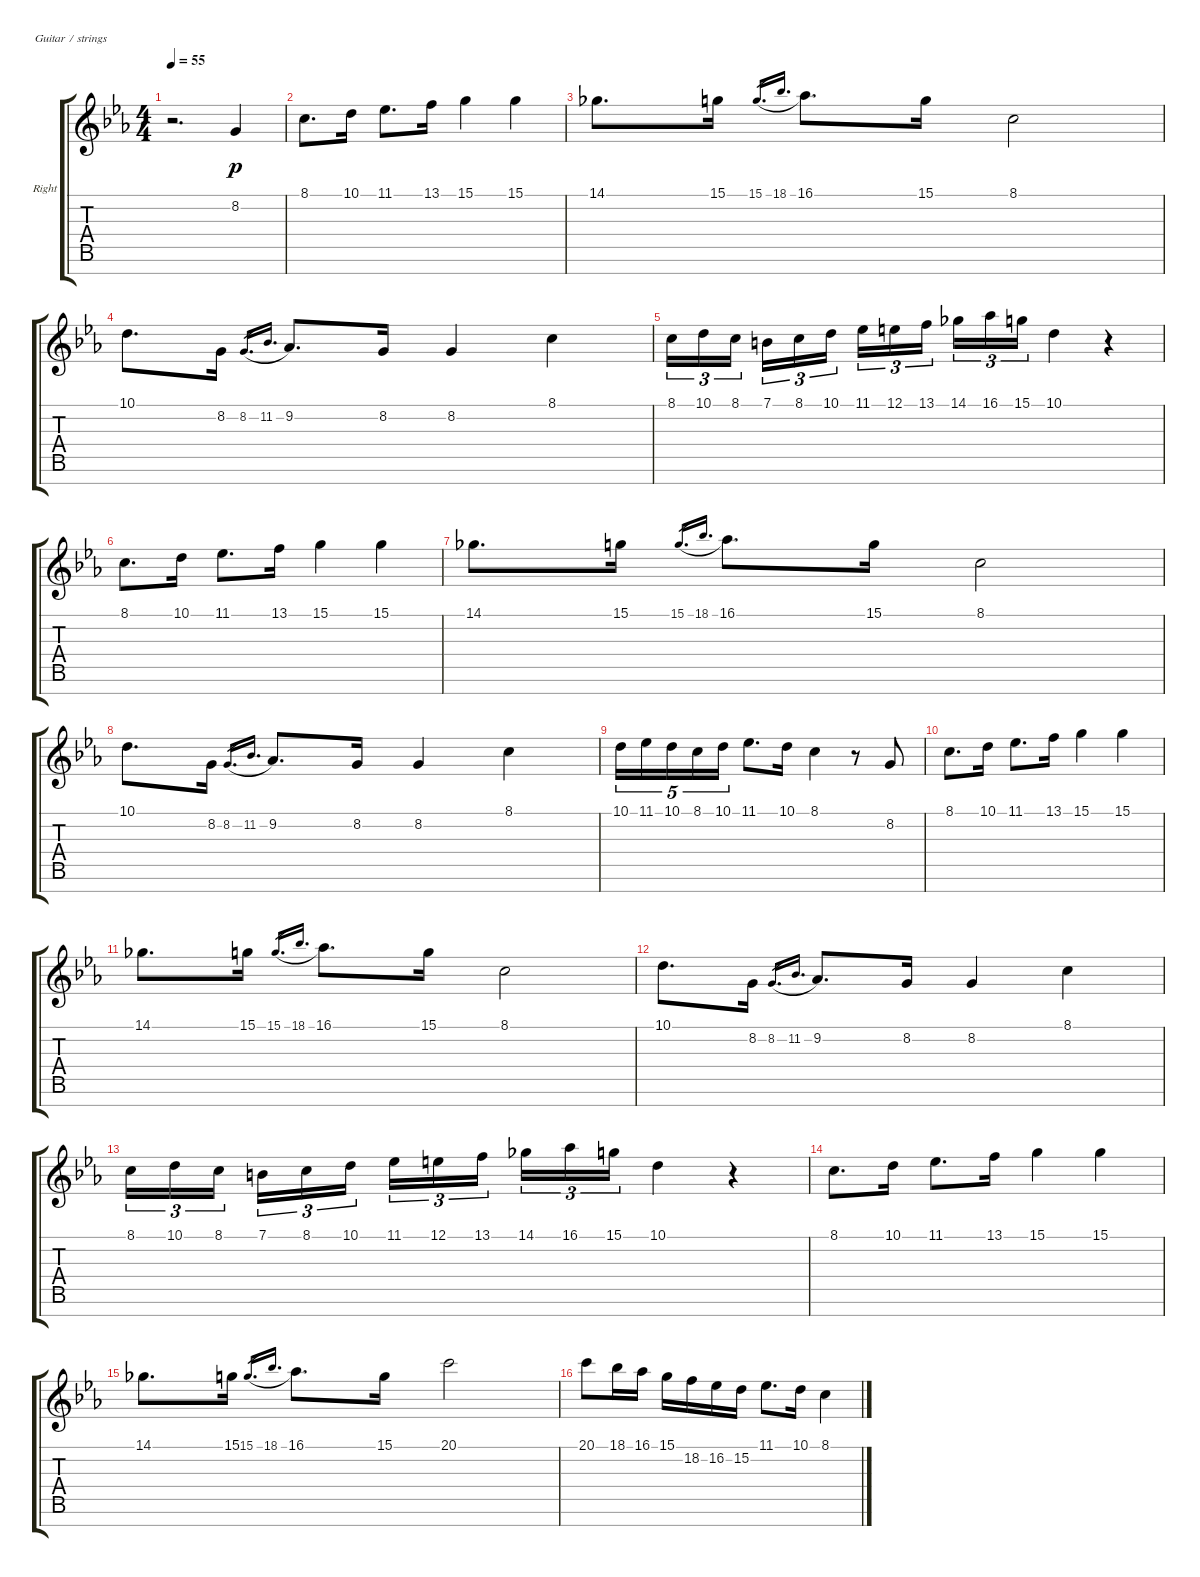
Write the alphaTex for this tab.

\defaultSystemsLayout 4
\bracketExtendMode groupsimilarinstruments
\firstSystemTrackNameOrientation horizontal
\otherSystemsTrackNameOrientation horizontal
\track ("Right Hand" "Right") {instrument electricguitarclean}
\staff {score tabs}
\tuning (E4 B3 G3 D3 A2 E2 B1)
\displaytranspose 0
\ts (4 4)
\tempo 55
\clef g2
\ks cminor
r.2{d dy p instrument electricguitarclean} 8.2.4 |
8.1.8{d} 10.1.16 11.1.8{d} 13.1.16 15.1.4 15.1.4 |
14.1.8{d} 15.1.16 15.1.16{d gr legatoorigin} 18.1.16{d gr legatoorigin} 16.1.8{d} 15.1.16 8.1.2 |
10.1.8{d} 8.2.16 8.2.16{d gr legatoorigin} 11.2.16{d gr legatoorigin} 9.2.8{d} 8.2.16 8.2.4 8.1.4 |
8.1.16{tu (3 2)} 10.1.16{tu (3 2)} 8.1.16{tu (3 2)} 7.1.16{tu (3 2)} 8.1.16{tu (3 2)} 10.1.16{tu (3 2)} 11.1.16{tu (3 2)} 12.1.16{tu (3 2)} 13.1.16{tu (3 2)} 14.1.16{tu (3 2)} 16.1.16{tu (3 2)} 15.1.16{tu (3 2)} 10.1.4 r.4 |
8.1.8{d} 10.1.16 11.1.8{d} 13.1.16 15.1.4 15.1.4 |
14.1.8{d} 15.1.16 15.1.16{d gr legatoorigin} 18.1.16{d gr legatoorigin} 16.1.8{d} 15.1.16 8.1.2 |
10.1.8{d} 8.2.16 8.2.16{d gr legatoorigin} 11.2.16{d gr legatoorigin} 9.2.8{d} 8.2.16 8.2.4 8.1.4 |
10.1.16{tu (5 4)} 11.1.16{tu (5 4)} 10.1.16{tu (5 4)} 8.1.16{tu (5 4)} 10.1.16{tu (5 4)} 11.1.8{d} 10.1.16 8.1.4 r.8 8.2.8 |
8.1.8{d} 10.1.16 11.1.8{d} 13.1.16 15.1.4 15.1.4 |
14.1.8{d} 15.1.16 15.1.16{d gr legatoorigin} 18.1.16{d gr legatoorigin} 16.1.8{d} 15.1.16 8.1.2 |
10.1.8{d} 8.2.16 8.2.16{d gr legatoorigin} 11.2.16{d gr legatoorigin} 9.2.8{d} 8.2.16 8.2.4 8.1.4 |
8.1.16{tu (3 2)} 10.1.16{tu (3 2)} 8.1.16{tu (3 2)} 7.1.16{tu (3 2)} 8.1.16{tu (3 2)} 10.1.16{tu (3 2)} 11.1.16{tu (3 2)} 12.1.16{tu (3 2)} 13.1.16{tu (3 2)} 14.1.16{tu (3 2)} 16.1.16{tu (3 2)} 15.1.16{tu (3 2)} 10.1.4 r.4 |
8.1.8{d} 10.1.16 11.1.8{d} 13.1.16 15.1.4 15.1.4 |
14.1.8{d} 15.1.16 15.1.16{d gr legatoorigin} 18.1.16{d gr legatoorigin} 16.1.8{d} 15.1.16 20.1.2 |
20.1.8 18.1.16 16.1.16 15.1.16 18.2.16 16.2.16 15.2.16 11.1.8{d} 10.1.16 8.1.4
